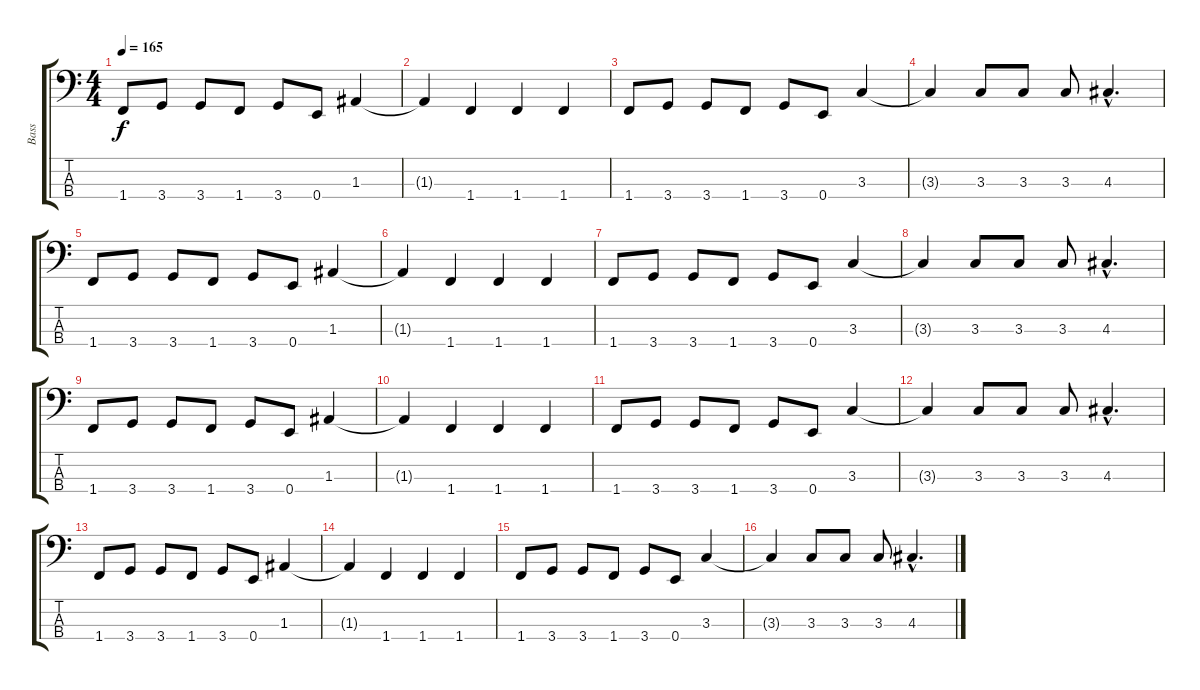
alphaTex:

\track ("Bass" "Bass") {instrument electricbassfinger}
\staff {score tabs}
\tuning (G2 D2 A1 E1) {hide}
\ts (4 4)
\tempo 165
\clef f4
\ks c
1.4.8{dy f} 3.4.8 3.4.8 1.4.8 3.4.8 0.4.8 1.3.4 |
1.3{t}.4 1.4.4 1.4.4 1.4.4 |
1.4.8 3.4.8 3.4.8 1.4.8 3.4.8 0.4.8 3.3.4 |
3.3{t}.4 3.3.8 3.3.8 3.3.8 4.3{hac}.4{d} |
1.4.8 3.4.8 3.4.8 1.4.8 3.4.8 0.4.8 1.3.4 |
1.3{t}.4 1.4.4 1.4.4 1.4.4 |
1.4.8 3.4.8 3.4.8 1.4.8 3.4.8 0.4.8 3.3.4 |
3.3{t}.4 3.3.8 3.3.8 3.3.8 4.3{hac}.4{d} |
1.4.8 3.4.8 3.4.8 1.4.8 3.4.8 0.4.8 1.3.4 |
1.3{t}.4 1.4.4 1.4.4 1.4.4 |
1.4.8 3.4.8 3.4.8 1.4.8 3.4.8 0.4.8 3.3.4 |
3.3{t}.4 3.3.8 3.3.8 3.3.8 4.3{hac}.4{d} |
1.4.8 3.4.8 3.4.8 1.4.8 3.4.8 0.4.8 1.3.4 |
1.3{t}.4 1.4.4 1.4.4 1.4.4 |
1.4.8 3.4.8 3.4.8 1.4.8 3.4.8 0.4.8 3.3.4 |
3.3{t}.4 3.3.8 3.3.8 3.3.8 4.3{hac}.4{d}
